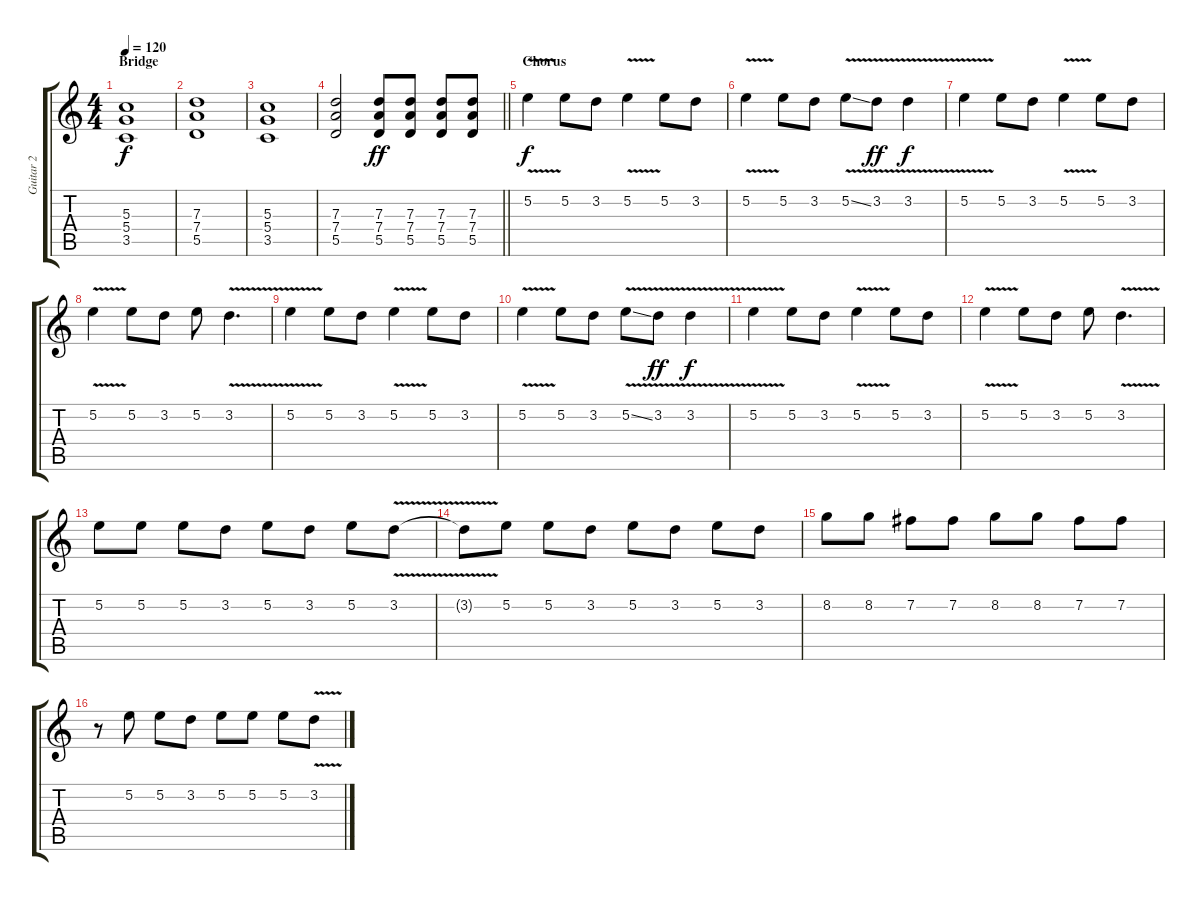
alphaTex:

\track ("Guitar 2" "Guitar 2") {instrument distortionguitar}
\staff {score tabs}
\tuning (E4 B3 G3 D3 A2 E2) {hide}
\ts (4 4)
\section ("" "Bridge")
\tempo 120
\clef g2
\ks c
(5.3 5.4 3.5).1{dy f volume 11} |
(7.3 7.4 5.5).1 |
(5.3 5.4 3.5).1 |
\barLineRight lightlight
(7.3 7.4 5.5).2 (7.3 7.4 5.5).8{dy ff} (7.3 7.4 5.5).8 (7.3 7.4 5.5).8 (7.3 7.4 5.5).8 |
\section ("" "Chorus")
5.2{v}.4{dy f volume 12} 5.2.8 3.2.8 5.2{v}.4 5.2.8 3.2.8 |
5.2{v}.4 5.2.8 3.2.8 5.2{v ss}.8 3.2{v}.8{dy ff} 3.2{v}.4{dy f} |
5.2{v}.4 5.2.8 3.2.8 5.2{v}.4 5.2.8 3.2.8 |
5.2{v}.4 5.2.8 3.2.8 5.2.8 3.2{v}.4{d} |
5.2{v}.4 5.2.8 3.2.8 5.2{v}.4 5.2.8 3.2.8 |
5.2{v}.4 5.2.8 3.2.8 5.2{v ss}.8 3.2{v}.8{dy ff} 3.2{v}.4{dy f} |
5.2{v}.4 5.2.8 3.2.8 5.2{v}.4 5.2.8 3.2.8 |
5.2{v}.4 5.2.8 3.2.8 5.2.8 3.2{v}.4{d} |
5.2.8 5.2.8 5.2.8 3.2.8 5.2.8 3.2.8 5.2.8 3.2{v}.8 |
3.2{t}.8 5.2.8 5.2.8 3.2.8 5.2.8 3.2.8 5.2.8 3.2.8 |
8.2.8 8.2.8 7.2.8 7.2.8 8.2.8 8.2.8 7.2.8 7.2.8 |
r.8 5.2.8 5.2.8 3.2.8 5.2.8 5.2.8 5.2.8 3.2{v}.8
